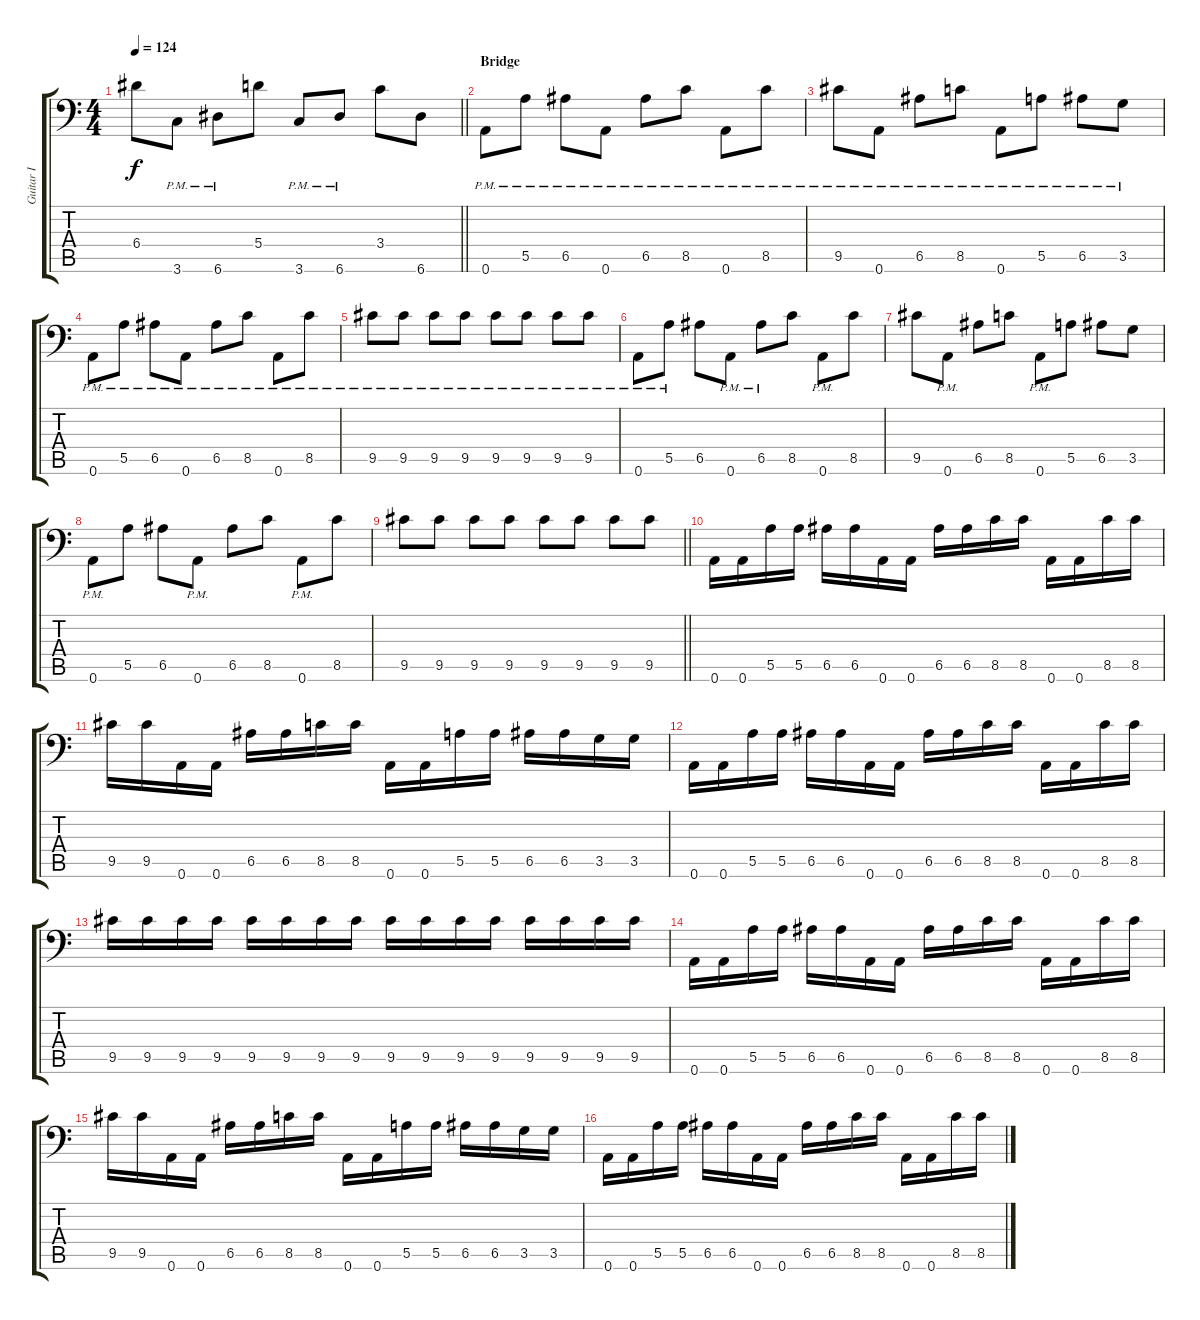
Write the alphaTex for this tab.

\track ("Guitar I" "Guitar I") {instrument distortionguitar}
\staff {score tabs}
\tuning (B3 Gb3 D3 A2 E2 A1) {hide}
\ts (4 4)
\tempo 124
\clef f4
\barLineRight lightlight
\ks c
6.4.8{dy f} 3.6{pm}.8 6.6{pm}.8 5.4.8 3.6{pm}.8 6.6{pm}.8 3.4.8 6.6.8 |
\section ("" "Bridge")
0.6{pm}.8 5.5{pm}.8 6.5{pm}.8 0.6{pm}.8 6.5{pm}.8 8.5{pm}.8 0.6{pm}.8 8.5{pm}.8 |
9.5{pm}.8 0.6{pm}.8 6.5{pm}.8 8.5{pm}.8 0.6{pm}.8 5.5{pm}.8 6.5{pm}.8 3.5{pm}.8 |
0.6{pm}.8 5.5{pm}.8 6.5{pm}.8 0.6{pm}.8 6.5{pm}.8 8.5{pm}.8 0.6{pm}.8 8.5{pm}.8 |
9.5{pm}.8 9.5{pm}.8 9.5{pm}.8 9.5{pm}.8 9.5{pm}.8 9.5{pm}.8 9.5{pm}.8 9.5{pm}.8 |
0.6{pm}.8 5.5{pm}.8 6.5.8 0.6{pm}.8 6.5{pm}.8 8.5.8 0.6{pm}.8 8.5.8 |
9.5.8 0.6{pm}.8 6.5.8 8.5.8 0.6{pm}.8 5.5.8 6.5.8 3.5.8 |
0.6{pm}.8 5.5.8 6.5.8 0.6{pm}.8 6.5.8 8.5.8 0.6{pm}.8 8.5.8 |
\barLineRight lightlight
9.5.8 9.5.8 9.5.8 9.5.8 9.5.8 9.5.8 9.5.8 9.5.8 |
\section ("" "")
0.6.16 0.6.16 5.5.16 5.5.16 6.5.16 6.5.16 0.6.16 0.6.16 6.5.16 6.5.16 8.5.16 8.5.16 0.6.16 0.6.16 8.5.16 8.5.16 |
9.5.16 9.5.16 0.6.16 0.6.16 6.5.16 6.5.16 8.5.16 8.5.16 0.6.16 0.6.16 5.5.16 5.5.16 6.5.16 6.5.16 3.5.16 3.5.16 |
0.6.16 0.6.16 5.5.16 5.5.16 6.5.16 6.5.16 0.6.16 0.6.16 6.5.16 6.5.16 8.5.16 8.5.16 0.6.16 0.6.16 8.5.16 8.5.16 |
9.5.16 9.5.16 9.5.16 9.5.16 9.5.16 9.5.16 9.5.16 9.5.16 9.5.16 9.5.16 9.5.16 9.5.16 9.5.16 9.5.16 9.5.16 9.5.16 |
0.6.16 0.6.16 5.5.16 5.5.16 6.5.16 6.5.16 0.6.16 0.6.16 6.5.16 6.5.16 8.5.16 8.5.16 0.6.16 0.6.16 8.5.16 8.5.16 |
9.5.16 9.5.16 0.6.16 0.6.16 6.5.16 6.5.16 8.5.16 8.5.16 0.6.16 0.6.16 5.5.16 5.5.16 6.5.16 6.5.16 3.5.16 3.5.16 |
0.6.16 0.6.16 5.5.16 5.5.16 6.5.16 6.5.16 0.6.16 0.6.16 6.5.16 6.5.16 8.5.16 8.5.16 0.6.16 0.6.16 8.5.16 8.5.16
